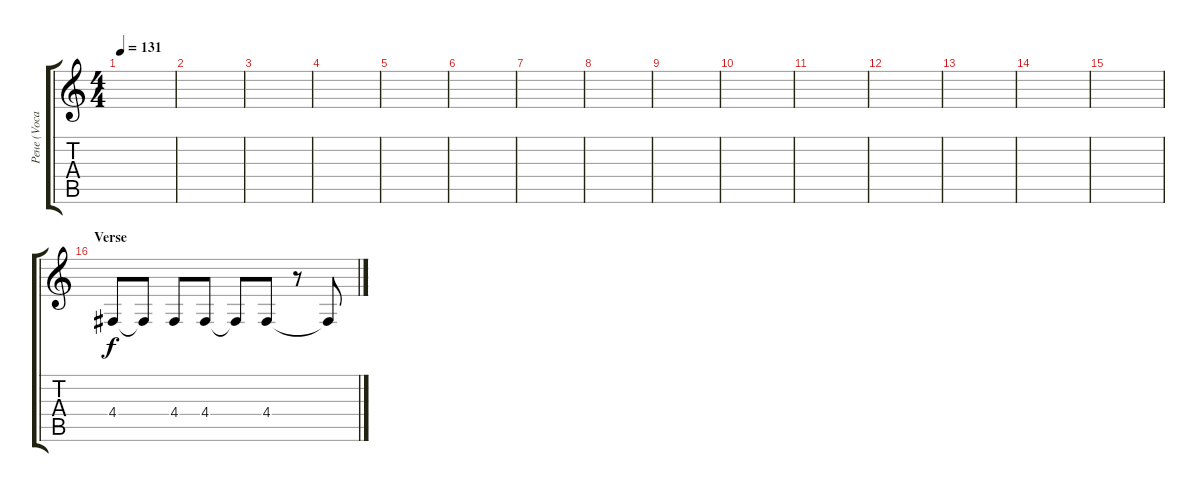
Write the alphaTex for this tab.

\track ("Рене (Vocal)" "Рене (Voca") {instrument lead6voice}
\staff {score tabs}
\tuning (E4 B3 G3 D3 A2 E2) {hide}
\ts (4 4)
\tempo 131
\clef g2
\ks c
|
|
|
|
|
|
|
|
|
|
|
|
|
|
|
\section ("" "Verse")
4.4.8 4.4{t}.8 4.4.8 4.4.8 4.4{t}.8 4.4.8 r.8 4.4{t}.8
